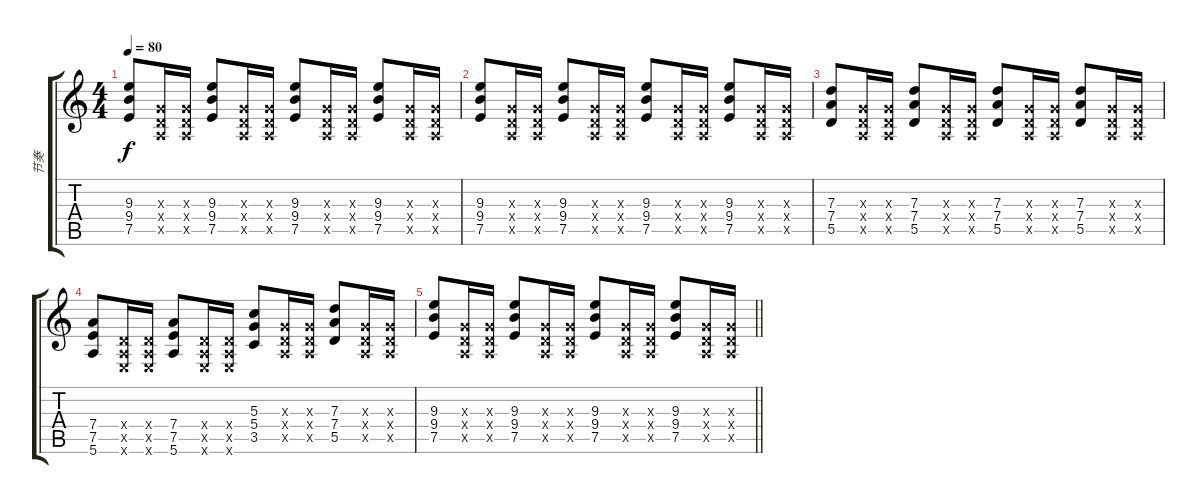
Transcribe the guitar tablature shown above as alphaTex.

\track ("节奏" "节奏") {instrument overdrivenguitar}
\staff {score tabs}
\tuning (E4 B3 G3 D3 A2 E2) {hide}
\ts (4 4)
\tempo 80
\clef g2
\ks c
(9.3 9.4 7.5).8{dy f} (0.3{x} 0.4{x} 0.5{x}).16 (0.3{x} 0.4{x} 0.5{x}).16 (9.3 9.4 7.5).8 (0.3{x} 0.4{x} 0.5{x}).16 (0.3{x} 0.4{x} 0.5{x}).16 (9.3 9.4 7.5).8 (0.3{x} 0.4{x} 0.5{x}).16 (0.3{x} 0.4{x} 0.5{x}).16 (9.3 9.4 7.5).8 (0.3{x} 0.4{x} 0.5{x}).16 (0.3{x} 0.4{x} 0.5{x}).16 |
(9.3 9.4 7.5).8 (0.3{x} 0.4{x} 0.5{x}).16 (0.3{x} 0.4{x} 0.5{x}).16 (9.3 9.4 7.5).8 (0.3{x} 0.4{x} 0.5{x}).16 (0.3{x} 0.4{x} 0.5{x}).16 (9.3 9.4 7.5).8 (0.3{x} 0.4{x} 0.5{x}).16 (0.3{x} 0.4{x} 0.5{x}).16 (9.3 9.4 7.5).8 (0.3{x} 0.4{x} 0.5{x}).16 (0.3{x} 0.4{x} 0.5{x}).16 |
(7.3 7.4 5.5).8 (0.3{x} 0.4{x} 0.5{x}).16 (0.3{x} 0.4{x} 0.5{x}).16 (7.3 7.4 5.5).8 (0.3{x} 0.4{x} 0.5{x}).16 (0.3{x} 0.4{x} 0.5{x}).16 (7.3 7.4 5.5).8 (0.3{x} 0.4{x} 0.5{x}).16 (0.3{x} 0.4{x} 0.5{x}).16 (7.3 7.4 5.5).8 (0.3{x} 0.4{x} 0.5{x}).16 (0.3{x} 0.4{x} 0.5{x}).16 |
(7.4 7.5 5.6).8 (0.4{x} 0.5{x} 0.6{x}).16 (0.4{x} 0.5{x} 0.6{x}).16 (7.4 7.5 5.6).8 (0.4{x} 0.5{x} 0.6{x}).16 (0.4{x} 0.5{x} 0.6{x}).16 (5.3 5.4 3.5).8 (0.3{x} 0.4{x} 0.5{x}).16 (0.3{x} 0.4{x} 0.5{x}).16 (7.3 7.4 5.5).8 (0.3{x} 0.4{x} 0.5{x}).16 (0.3{x} 0.4{x} 0.5{x}).16 |
\barLineRight lightlight
(9.3 9.4 7.5).8 (0.3{x} 0.4{x} 0.5{x}).16 (0.3{x} 0.4{x} 0.5{x}).16 (9.3 9.4 7.5).8 (0.3{x} 0.4{x} 0.5{x}).16 (0.3{x} 0.4{x} 0.5{x}).16 (9.3 9.4 7.5).8 (0.3{x} 0.4{x} 0.5{x}).16 (0.3{x} 0.4{x} 0.5{x}).16 (9.3 9.4 7.5).8 (0.3{x} 0.4{x} 0.5{x}).16 (0.3{x} 0.4{x} 0.5{x}).16
